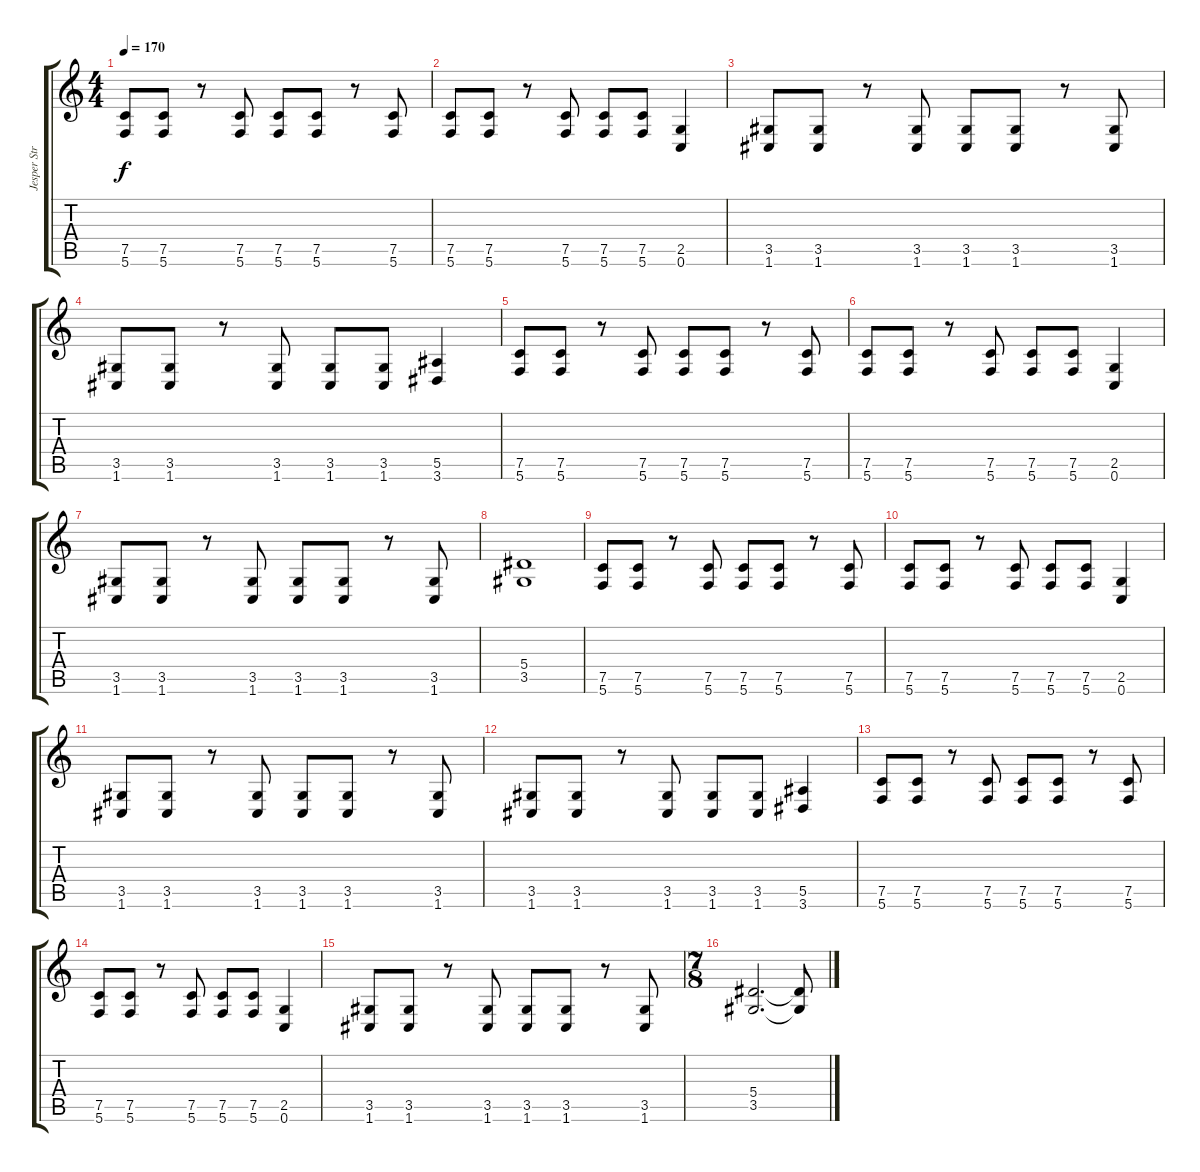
\track ("Jesper Stromblad" "Jesper Str") {instrument distortionguitar}
\staff {score tabs}
\tuning (C4 G3 Eb3 Bb2 F2 C2) {hide}
\ts (4 4)
\tempo 170
\clef g2
\ks c
(7.5 5.6).8{dy f} (7.5 5.6).8 r.8 (7.5 5.6).8 (7.5 5.6).8 (7.5 5.6).8 r.8 (7.5 5.6).8 |
(7.5 5.6).8 (7.5 5.6).8 r.8 (7.5 5.6).8 (7.5 5.6).8 (7.5 5.6).8 (2.5 0.6).4 |
(3.5 1.6).8 (3.5 1.6).8 r.8 (3.5 1.6).8 (3.5 1.6).8 (3.5 1.6).8 r.8 (3.5 1.6).8 |
(3.5 1.6).8 (3.5 1.6).8 r.8 (3.5 1.6).8 (3.5 1.6).8 (3.5 1.6).8 (5.5 3.6).4 |
(7.5 5.6).8 (7.5 5.6).8 r.8 (7.5 5.6).8 (7.5 5.6).8 (7.5 5.6).8 r.8 (7.5 5.6).8 |
(7.5 5.6).8 (7.5 5.6).8 r.8 (7.5 5.6).8 (7.5 5.6).8 (7.5 5.6).8 (2.5 0.6).4 |
(3.5 1.6).8 (3.5 1.6).8 r.8 (3.5 1.6).8 (3.5 1.6).8 (3.5 1.6).8 r.8 (3.5 1.6).8 |
(5.4 3.5).1 |
(7.5 5.6).8 (7.5 5.6).8 r.8 (7.5 5.6).8 (7.5 5.6).8 (7.5 5.6).8 r.8 (7.5 5.6).8 |
(7.5 5.6).8 (7.5 5.6).8 r.8 (7.5 5.6).8 (7.5 5.6).8 (7.5 5.6).8 (2.5 0.6).4 |
(3.5 1.6).8 (3.5 1.6).8 r.8 (3.5 1.6).8 (3.5 1.6).8 (3.5 1.6).8 r.8 (3.5 1.6).8 |
(3.5 1.6).8 (3.5 1.6).8 r.8 (3.5 1.6).8 (3.5 1.6).8 (3.5 1.6).8 (5.5 3.6).4 |
(7.5 5.6).8 (7.5 5.6).8 r.8 (7.5 5.6).8 (7.5 5.6).8 (7.5 5.6).8 r.8 (7.5 5.6).8 |
(7.5 5.6).8 (7.5 5.6).8 r.8 (7.5 5.6).8 (7.5 5.6).8 (7.5 5.6).8 (2.5 0.6).4 |
(3.5 1.6).8 (3.5 1.6).8 r.8 (3.5 1.6).8 (3.5 1.6).8 (3.5 1.6).8 r.8 (3.5 1.6).8 |
\ts (7 8)
(5.4 3.5).2{d} (5.4{t} 3.5{t}).8
